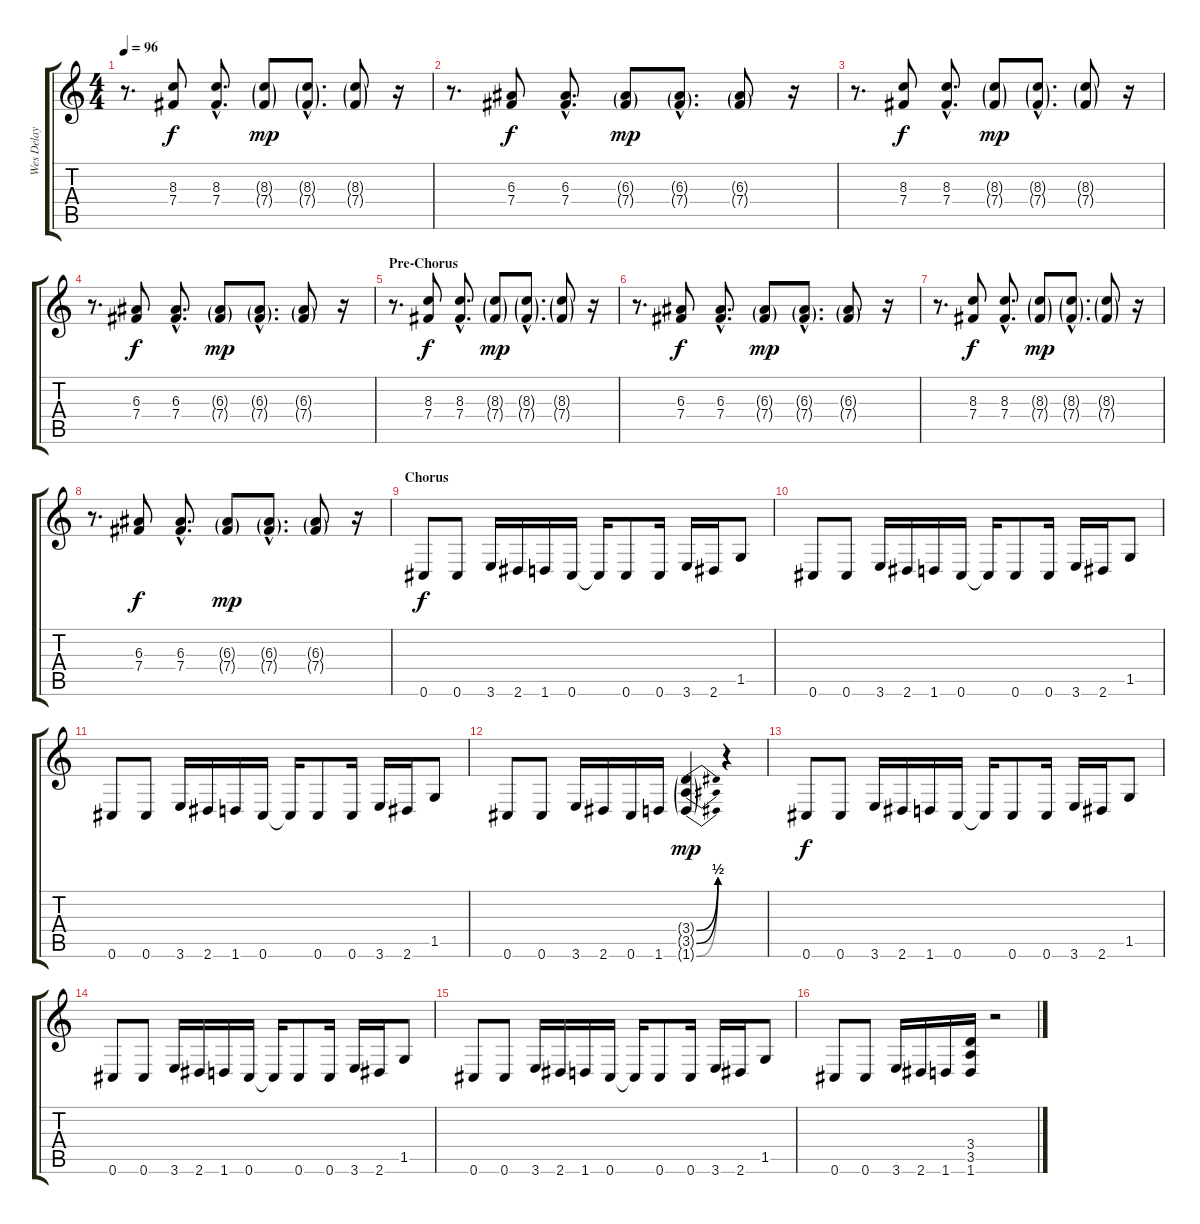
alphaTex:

\track ("Wes Delay" "Wes Delay") {instrument distortionguitar}
\staff {score tabs}
\tuning (Db4 Ab3 E3 B2 Gb2 Db2) {hide}
\ts (4 4)
\tempo 96
\clef g2
\ks c
r.8{d dy mp} (8.3 7.4).8{dy f} (8.3{hac} 7.4{hac}).8{d} (8.3{g} 7.4{g}).8{dy mp} (8.3{g hac} 7.4{g hac}).8{d} (8.3{g} 7.4{g}).8 r.16 |
r.8{d} (6.3 7.4).8{dy f} (6.3{hac} 7.4{hac}).8{d} (6.3{g} 7.4{g}).8{dy mp} (6.3{g hac} 7.4{g hac}).8{d} (6.3{g} 7.4{g}).8 r.16 |
r.8{d} (8.3 7.4).8{dy f} (8.3{hac} 7.4{hac}).8{d} (8.3{g} 7.4{g}).8{dy mp} (8.3{g hac} 7.4{g hac}).8{d} (8.3{g} 7.4{g}).8 r.16 |
r.8{d} (6.3 7.4).8{dy f} (6.3{hac} 7.4{hac}).8{d} (6.3{g} 7.4{g}).8{dy mp} (6.3{g hac} 7.4{g hac}).8{d} (6.3{g} 7.4{g}).8 r.16 |
\section ("" "Pre-Chorus")
r.8{d} (8.3 7.4).8{dy f} (8.3{hac} 7.4{hac}).8{d} (8.3{g} 7.4{g}).8{dy mp} (8.3{g hac} 7.4{g hac}).8{d} (8.3{g} 7.4{g}).8 r.16 |
r.8{d} (6.3 7.4).8{dy f} (6.3{hac} 7.4{hac}).8{d} (6.3{g} 7.4{g}).8{dy mp} (6.3{g hac} 7.4{g hac}).8{d} (6.3{g} 7.4{g}).8 r.16 |
r.8{d} (8.3 7.4).8{dy f} (8.3{hac} 7.4{hac}).8{d} (8.3{g} 7.4{g}).8{dy mp} (8.3{g hac} 7.4{g hac}).8{d} (8.3{g} 7.4{g}).8 r.16 |
r.8{d} (6.3 7.4).8{dy f} (6.3{hac} 7.4{hac}).8{d} (6.3{g} 7.4{g}).8{dy mp} (6.3{g hac} 7.4{g hac}).8{d} (6.3{g} 7.4{g}).8 r.16 |
\section ("" "Chorus")
0.6.8{dy f instrument distortionguitar} 0.6.8 3.6.16 2.6.16 1.6.16 0.6.16 0.6{t}.16 0.6.8 0.6.16 3.6.16 2.6.16 1.5.8 |
0.6.8 0.6.8 3.6.16 2.6.16 1.6.16 0.6.16 0.6{t}.16 0.6.8 0.6.16 3.6.16 2.6.16 1.5.8 |
0.6.8 0.6.8 3.6.16 2.6.16 1.6.16 0.6.16 0.6{t}.16 0.6.8 0.6.16 3.6.16 2.6.16 1.5.8 |
0.6.8 0.6.8 3.6.16 2.6.16 0.6.16 1.6.16 (3.4{be (bend 0 0 60 2) g} 3.5{be (bend 0 0 60 2) g} 1.6{be (bend 0 0 60 2) g}).4{dy mp} r.4 |
0.6.8{dy f} 0.6.8 3.6.16 2.6.16 1.6.16 0.6.16 0.6{t}.16 0.6.8 0.6.16 3.6.16 2.6.16 1.5.8 |
0.6.8 0.6.8 3.6.16 2.6.16 1.6.16 0.6.16 0.6{t}.16 0.6.8 0.6.16 3.6.16 2.6.16 1.5.8 |
0.6.8 0.6.8 3.6.16 2.6.16 1.6.16 0.6.16 0.6{t}.16 0.6.8 0.6.16 3.6.16 2.6.16 1.5.8 |
0.6.8 0.6.8 3.6.16 2.6.16 1.6.16 (3.4 3.5 1.6).16 r.2
